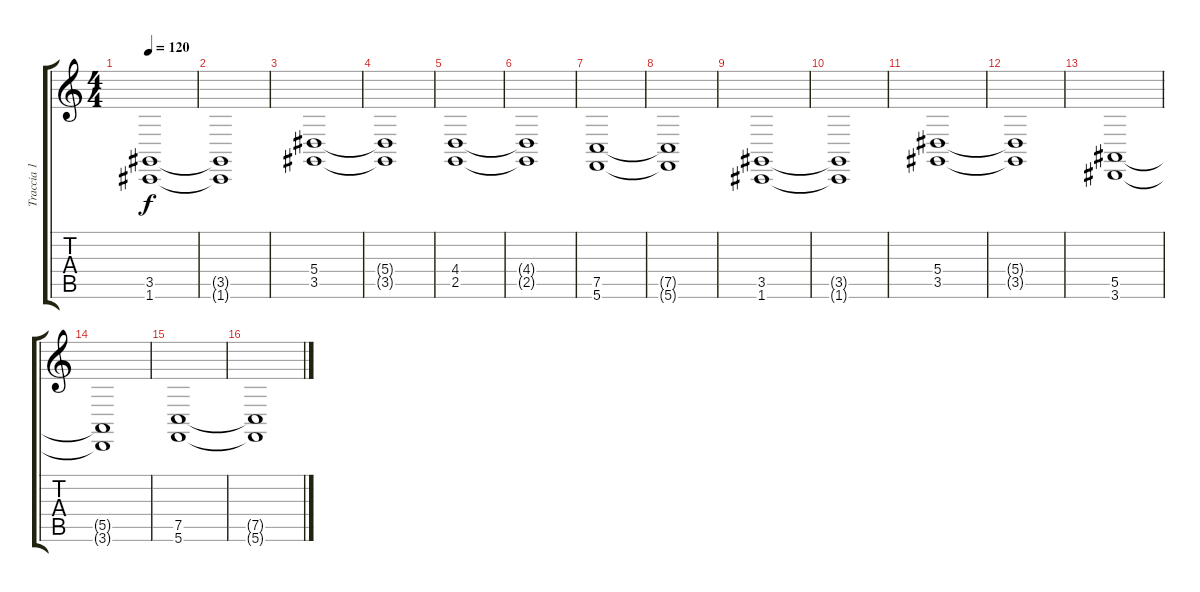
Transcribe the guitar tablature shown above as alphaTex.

\track ("Traccia 1" "Traccia 1") {instrument electricgrandpiano}
\staff {score tabs}
\tuning (C4 G3 Eb3 Bb2 F2 C2) {hide}
\ts (4 4)
\tempo 120
\clef g2
\ks c
(3.5 1.6).1{dy f} |
(3.5{t} 1.6{t}).1 |
(5.4 3.5).1 |
(5.4{t} 3.5{t}).1 |
(4.4 2.5).1 |
(4.4{t} 2.5{t}).1 |
(7.5 5.6).1 |
(7.5{t} 5.6{t}).1 |
(3.5 1.6).1 |
(3.5{t} 1.6{t}).1 |
(5.4 3.5).1 |
(5.4{t} 3.5{t}).1 |
(5.5 3.6).1 |
(5.5{t} 3.6{t}).1 |
(7.5 5.6).1 |
(7.5{t} 5.6{t}).1
